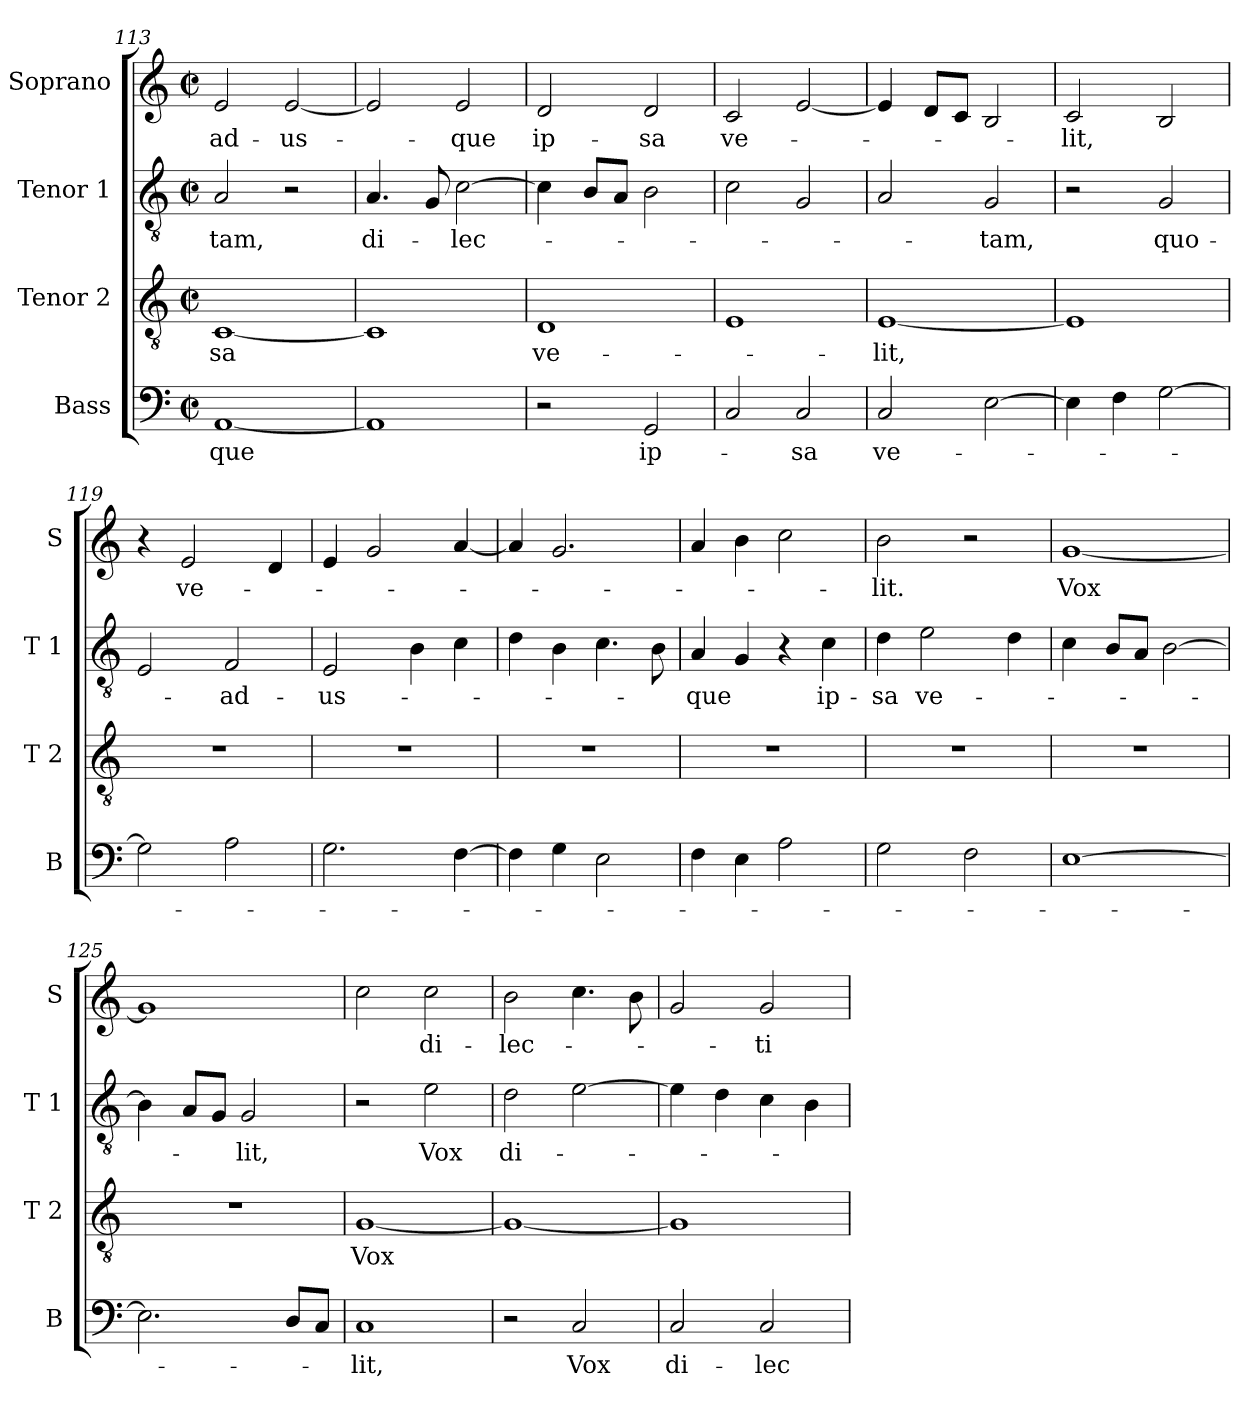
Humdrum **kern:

**kern	**text	**kern	**text	**kern	**text	**kern	**text
*part4	*part4	*part3	*part3	*part2	*part2	*part1	*part1
*staff4	*staff4	*staff3	*staff3	*staff2	*staff2	*staff1	*staff1
*I"Bass	*	*I"Tenor 2	*	*I"Tenor 1	*	*I"Soprano	*
*I'B	*	*I'T 2	*	*I'T 1	*	*I'S	*
*clefF4	*	*clefGv2	*	*clefGv2	*	*clefG2	*
*k[]	*	*k[]	*	*k[]	*	*k[]	*
*C:	*	*C:	*	*C:	*	*C:	*
*M2/2	*	*M2/2	*	*M2/2	*	*M2/2	*
*met(c|)	*	*met(c|)	*	*met(c|)	*	*met(c|)	*
=113	=113	=113	=113	=113	=113	=113	=113
!	!LO:LY:b	!	!LO:LY:b	!	!LO:LY:b	!	!LO:LY:b
[1AA	-que	[1C	-sa	2A/	-tam,	2e/	-ad-
!	!	!	!	!	!	!	!LO:LY:b
.	.	.	.	2r	.	[2e/	-us-
!!LO:LB:g=z
=114	=114	=114	=114	=114	=114	=114	=114
!	!	!	!	!	!LO:LY:b	!	!
1AA]	.	1C]	.	4.A/	di-	2e/]	.
.	.	.	.	8G/	.	.	.
!	!	!	!	!	!LO:LY:b	!	!LO:LY:b
.	.	.	.	[2c\	-lec-	2e/	-que
=115	=115	=115	=115	=115	=115	=115	=115
!	!	!	!LO:LY:b	!	!	!	!LO:LY:b
2r	.	1D	ve-	4c\]	.	2d/	ip-
.	.	.	.	8B/L	.	.	.
.	.	.	.	8A/J	.	.	.
!	!LO:LY:b	!	!	!	!	!	!LO:LY:b
2GG/	ip-	.	.	2B\	.	2d/	-sa
=116	=116	=116	=116	=116	=116	=116	=116
!	!	!	!	!	!	!	!LO:LY:b
2C/	.	1E	.	2c\	.	2c/	ve-
!	!LO:LY:b	!	!	!	!	!	!
2C/	-sa	.	.	2G/	.	[2e/	.
=117	=117	=117	=117	=117	=117	=117	=117
!	!LO:LY:b	!	!LO:LY:b	!	!	!	!
2C/	ve-	[1E	-lit,	2A/	.	4e/]	.
.	.	.	.	.	.	8d/L	.
.	.	.	.	.	.	8c/J	.
!	!	!	!	!	!LO:LY:b	!	!
[2E\	.	.	.	2G/	-tam,	2B/	.
=118	=118	=118	=118	=118	=118	=118	=118
!	!	!	!	!	!	!	!LO:LY:b
4E\]	.	1E]	.	2r	.	2c/	-lit,
4F\	.	.	.	.	.	.	.
!	!	!	!	!	!LO:LY:b	!	!
[2G\	.	.	.	2G/	quo-	2B/	.
=119	=119	=119	=119	=119	=119	=119	=119
2G\]	.	1r	.	2E/	.	4r	.
!	!	!	!	!	!	!	!LO:LY:b
.	.	.	.	.	.	2e/	ve-
!	!	!	!	!	!LO:LY:b	!	!
2A\	.	.	.	2F/	-ad-	.	.
.	.	.	.	.	.	4d/	.
=120	=120	=120	=120	=120	=120	=120	=120
!	!	!	!	!	!LO:LY:b	!	!
2.G\	.	1r	.	2E/	-us-	4e/	.
.	.	.	.	.	.	2g/	.
.	.	.	.	4B\	.	.	.
[4F\	.	.	.	4c\	.	[4a/	.
!!LO:LB:g=z
=121	=121	=121	=121	=121	=121	=121	=121
4F\]	.	1r	.	4d\	.	4a/]	.
4G\	.	.	.	4B\	.	2.g/	.
2E\	.	.	.	4.c\	.	.	.
.	.	.	.	8B\	.	.	.
=122	=122	=122	=122	=122	=122	=122	=122
!	!	!	!	!	!LO:LY:b	!	!
4F\	.	1r	.	4A/	-que	4a/	.
4E\	.	.	.	4G/	.	4b\	.
2A\	.	.	.	4r	.	2cc\	.
!	!	!	!	!	!LO:LY:b	!	!
.	.	.	.	4c\	ip-	.	.
=123	=123	=123	=123	=123	=123	=123	=123
!	!	!	!	!	!LO:LY:b	!	!LO:LY:b
2G\	.	1r	.	4d\	-sa	2b\	-lit.
!	!	!	!	!	!LO:LY:b	!	!
.	.	.	.	2e\	ve-	.	.
2F\	.	.	.	.	.	2r	.
.	.	.	.	4d\	.	.	.
=124	=124	=124	=124	=124	=124	=124	=124
!	!	!	!	!	!	!	!LO:LY:b
[1E	.	1r	.	4c\	.	[1g	Vox
.	.	.	.	8B/L	.	.	.
.	.	.	.	8A/J	.	.	.
.	.	.	.	[2B\	.	.	.
=125	=125	=125	=125	=125	=125	=125	=125
2.E\]	.	1r	.	4B\]	.	1g]	.
.	.	.	.	8A/L	.	.	.
.	.	.	.	8G/J	.	.	.
!	!	!	!	!	!LO:LY:b	!	!
.	.	.	.	2G/	-lit,	.	.
8D/L	.	.	.	.	.	.	.
8C/J	.	.	.	.	.	.	.
=126	=126	=126	=126	=126	=126	=126	=126
!	!LO:LY:b	!	!LO:LY:b	!	!	!	!
1C	-lit,	[1G	Vox	2r	.	2cc\	.
!	!	!	!	!	!LO:LY:b	!	!LO:LY:b
.	.	.	.	2e\	Vox	2cc\	di-
=127	=127	=127	=127	=127	=127	=127	=127
!	!	!	!	!	!LO:LY:b	!	!LO:LY:b
2r	.	1G_	.	2d\	di-	2b\	-lec-
!	!LO:LY:b	!	!	!	!	!	!
2C/	Vox	.	.	[2e\	.	4.cc\	.
.	.	.	.	.	.	8b\	.
!!LO:PB:g=z
=128	=128	=128	=128	=128	=128	=128	=128
!	!LO:LY:b	!	!	!	!	!	!
2C/	di-	1G]	.	4e\]	.	2g/	.
.	.	.	.	4d\	.	.	.
!	!LO:LY:b	!	!	!	!	!	!LO:LY:b
2C/	-lec-	.	.	4c\	.	2g/	-ti
.	.	.	.	4B\	.	.	.
=	=	=	=	=	=	=	=
*-	*-	*-	*-	*-	*-	*-	*-
